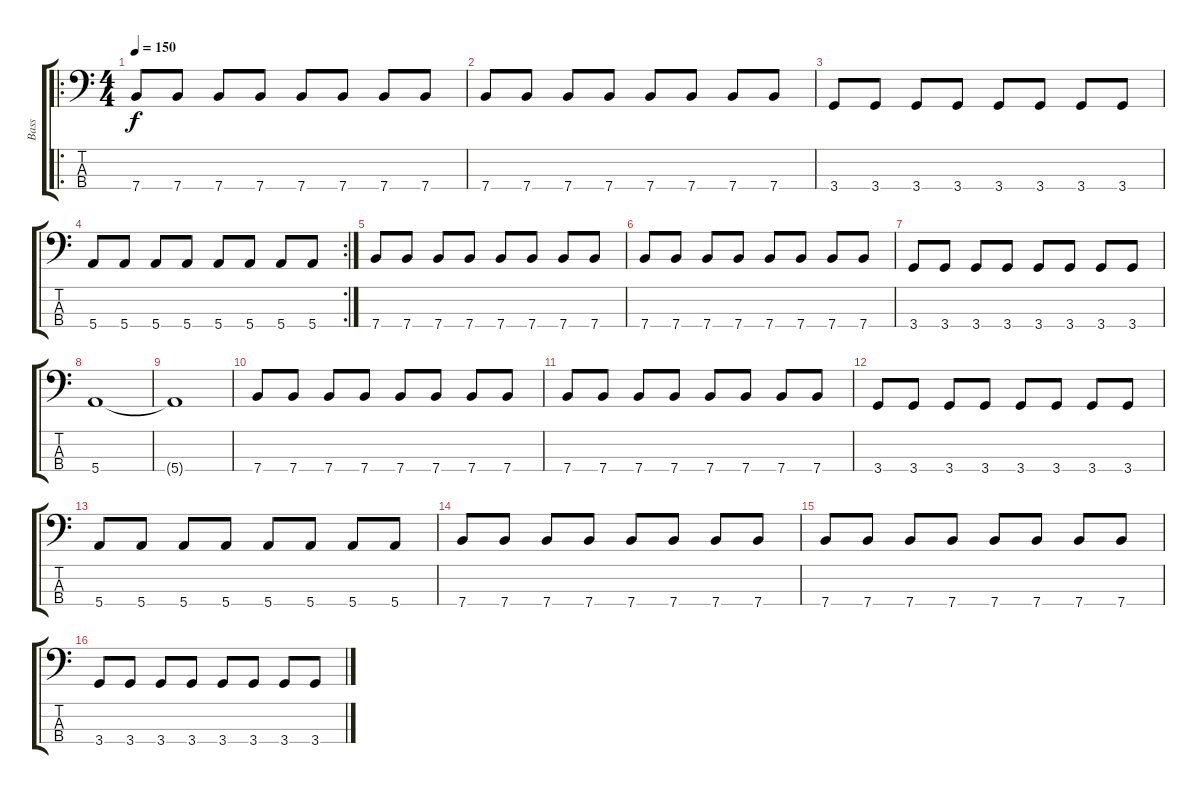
\track ("Bass" "Bass") {instrument electricbassfinger}
\staff {score tabs}
\tuning (G2 D2 A1 E1) {hide}
\ro
\ts (4 4)
\tempo 150
\clef f4
\ks c
7.4.8{dy f} 7.4.8 7.4.8 7.4.8 7.4.8 7.4.8 7.4.8 7.4.8 |
7.4.8 7.4.8 7.4.8 7.4.8 7.4.8 7.4.8 7.4.8 7.4.8 |
3.4.8 3.4.8 3.4.8 3.4.8 3.4.8 3.4.8 3.4.8 3.4.8 |
\rc 2
5.4.8 5.4.8 5.4.8 5.4.8 5.4.8 5.4.8 5.4.8 5.4.8 |
7.4.8 7.4.8 7.4.8 7.4.8 7.4.8 7.4.8 7.4.8 7.4.8 |
7.4.8 7.4.8 7.4.8 7.4.8 7.4.8 7.4.8 7.4.8 7.4.8 |
3.4.8 3.4.8 3.4.8 3.4.8 3.4.8 3.4.8 3.4.8 3.4.8 |
5.4.1 |
5.4{t}.1 |
7.4.8 7.4.8 7.4.8 7.4.8 7.4.8 7.4.8 7.4.8 7.4.8 |
7.4.8 7.4.8 7.4.8 7.4.8 7.4.8 7.4.8 7.4.8 7.4.8 |
3.4.8 3.4.8 3.4.8 3.4.8 3.4.8 3.4.8 3.4.8 3.4.8 |
5.4.8 5.4.8 5.4.8 5.4.8 5.4.8 5.4.8 5.4.8 5.4.8 |
7.4.8 7.4.8 7.4.8 7.4.8 7.4.8 7.4.8 7.4.8 7.4.8 |
7.4.8 7.4.8 7.4.8 7.4.8 7.4.8 7.4.8 7.4.8 7.4.8 |
3.4.8 3.4.8 3.4.8 3.4.8 3.4.8 3.4.8 3.4.8 3.4.8
